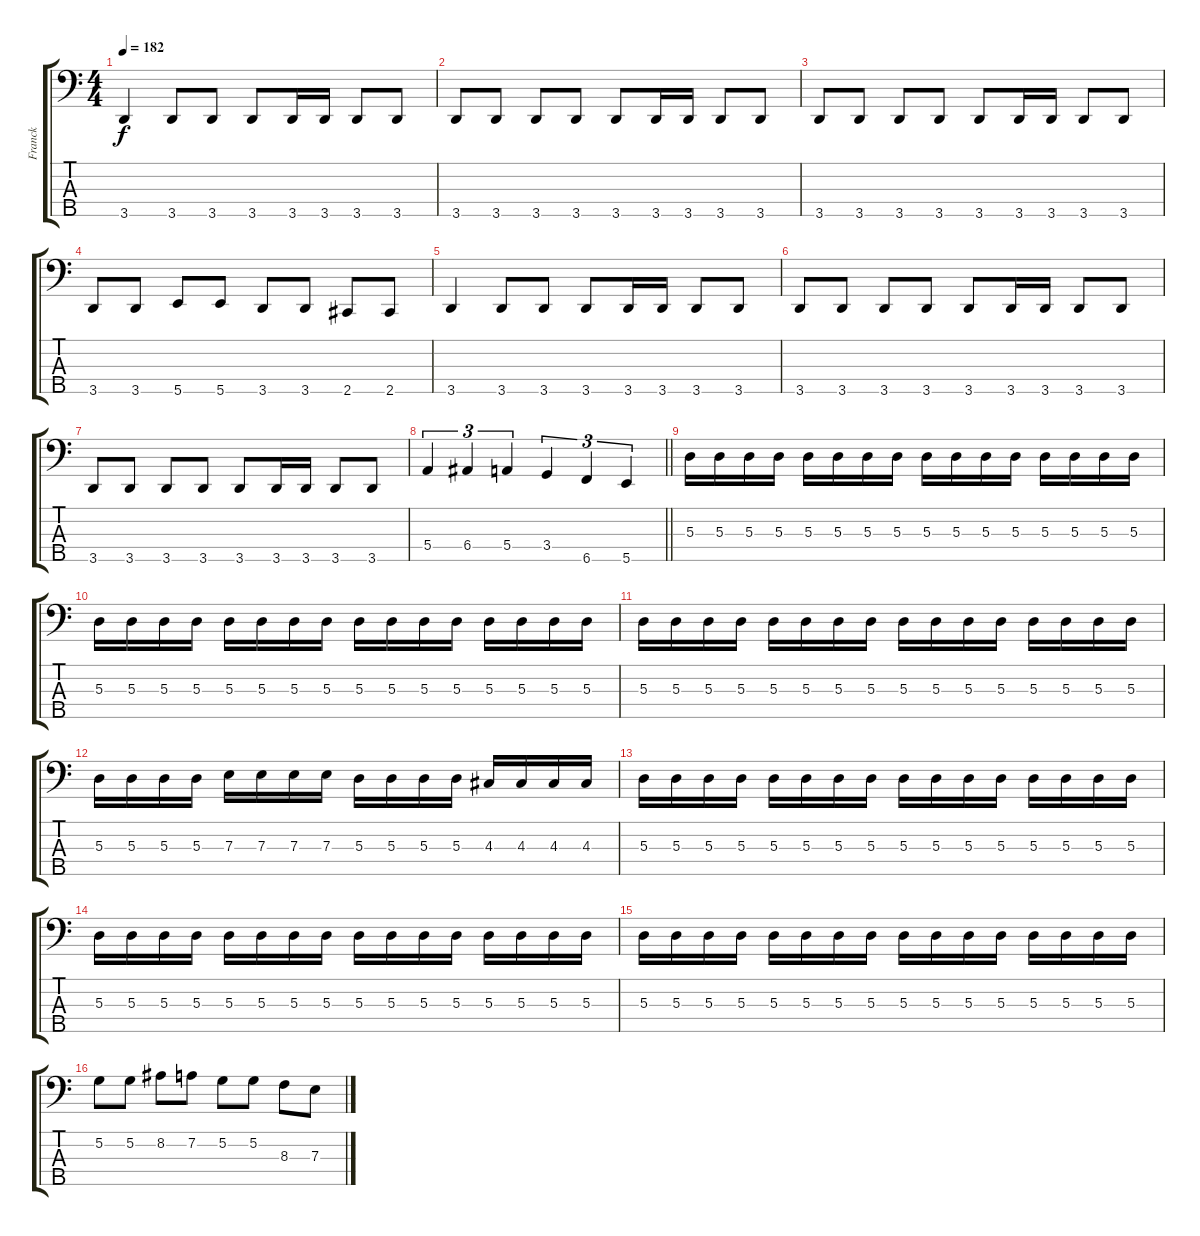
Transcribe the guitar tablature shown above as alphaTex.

\track ("Franck" "Franck") {instrument electricbassfinger}
\staff {score tabs}
\tuning (G2 D2 A1 E1 B0) {hide}
\ts (4 4)
\tempo 182
\clef f4
\ks c
3.5.4{dy f} 3.5.8 3.5.8 3.5.8 3.5.16 3.5.16 3.5.8 3.5.8 |
3.5.8 3.5.8 3.5.8 3.5.8 3.5.8 3.5.16 3.5.16 3.5.8 3.5.8 |
3.5.8 3.5.8 3.5.8 3.5.8 3.5.8 3.5.16 3.5.16 3.5.8 3.5.8 |
3.5.8 3.5.8 5.5.8 5.5.8 3.5.8 3.5.8 2.5.8 2.5.8 |
3.5.4 3.5.8 3.5.8 3.5.8 3.5.16 3.5.16 3.5.8 3.5.8 |
3.5.8 3.5.8 3.5.8 3.5.8 3.5.8 3.5.16 3.5.16 3.5.8 3.5.8 |
3.5.8 3.5.8 3.5.8 3.5.8 3.5.8 3.5.16 3.5.16 3.5.8 3.5.8 |
\barLineRight lightlight
5.4.4{tu (3 2)} 6.4.4{tu (3 2)} 5.4.4{tu (3 2)} 3.4.4{tu (3 2)} 6.5.4{tu (3 2)} 5.5.4{tu (3 2)} |
5.3.16 5.3.16 5.3.16 5.3.16 5.3.16 5.3.16 5.3.16 5.3.16 5.3.16 5.3.16 5.3.16 5.3.16 5.3.16 5.3.16 5.3.16 5.3.16 |
5.3.16 5.3.16 5.3.16 5.3.16 5.3.16 5.3.16 5.3.16 5.3.16 5.3.16 5.3.16 5.3.16 5.3.16 5.3.16 5.3.16 5.3.16 5.3.16 |
5.3.16 5.3.16 5.3.16 5.3.16 5.3.16 5.3.16 5.3.16 5.3.16 5.3.16 5.3.16 5.3.16 5.3.16 5.3.16 5.3.16 5.3.16 5.3.16 |
5.3.16 5.3.16 5.3.16 5.3.16 7.3.16 7.3.16 7.3.16 7.3.16 5.3.16 5.3.16 5.3.16 5.3.16 4.3.16 4.3.16 4.3.16 4.3.16 |
5.3.16 5.3.16 5.3.16 5.3.16 5.3.16 5.3.16 5.3.16 5.3.16 5.3.16 5.3.16 5.3.16 5.3.16 5.3.16 5.3.16 5.3.16 5.3.16 |
5.3.16 5.3.16 5.3.16 5.3.16 5.3.16 5.3.16 5.3.16 5.3.16 5.3.16 5.3.16 5.3.16 5.3.16 5.3.16 5.3.16 5.3.16 5.3.16 |
5.3.16 5.3.16 5.3.16 5.3.16 5.3.16 5.3.16 5.3.16 5.3.16 5.3.16 5.3.16 5.3.16 5.3.16 5.3.16 5.3.16 5.3.16 5.3.16 |
5.2.8 5.2.8 8.2.8 7.2.8 5.2.8 5.2.8 8.3.8 7.3.8
